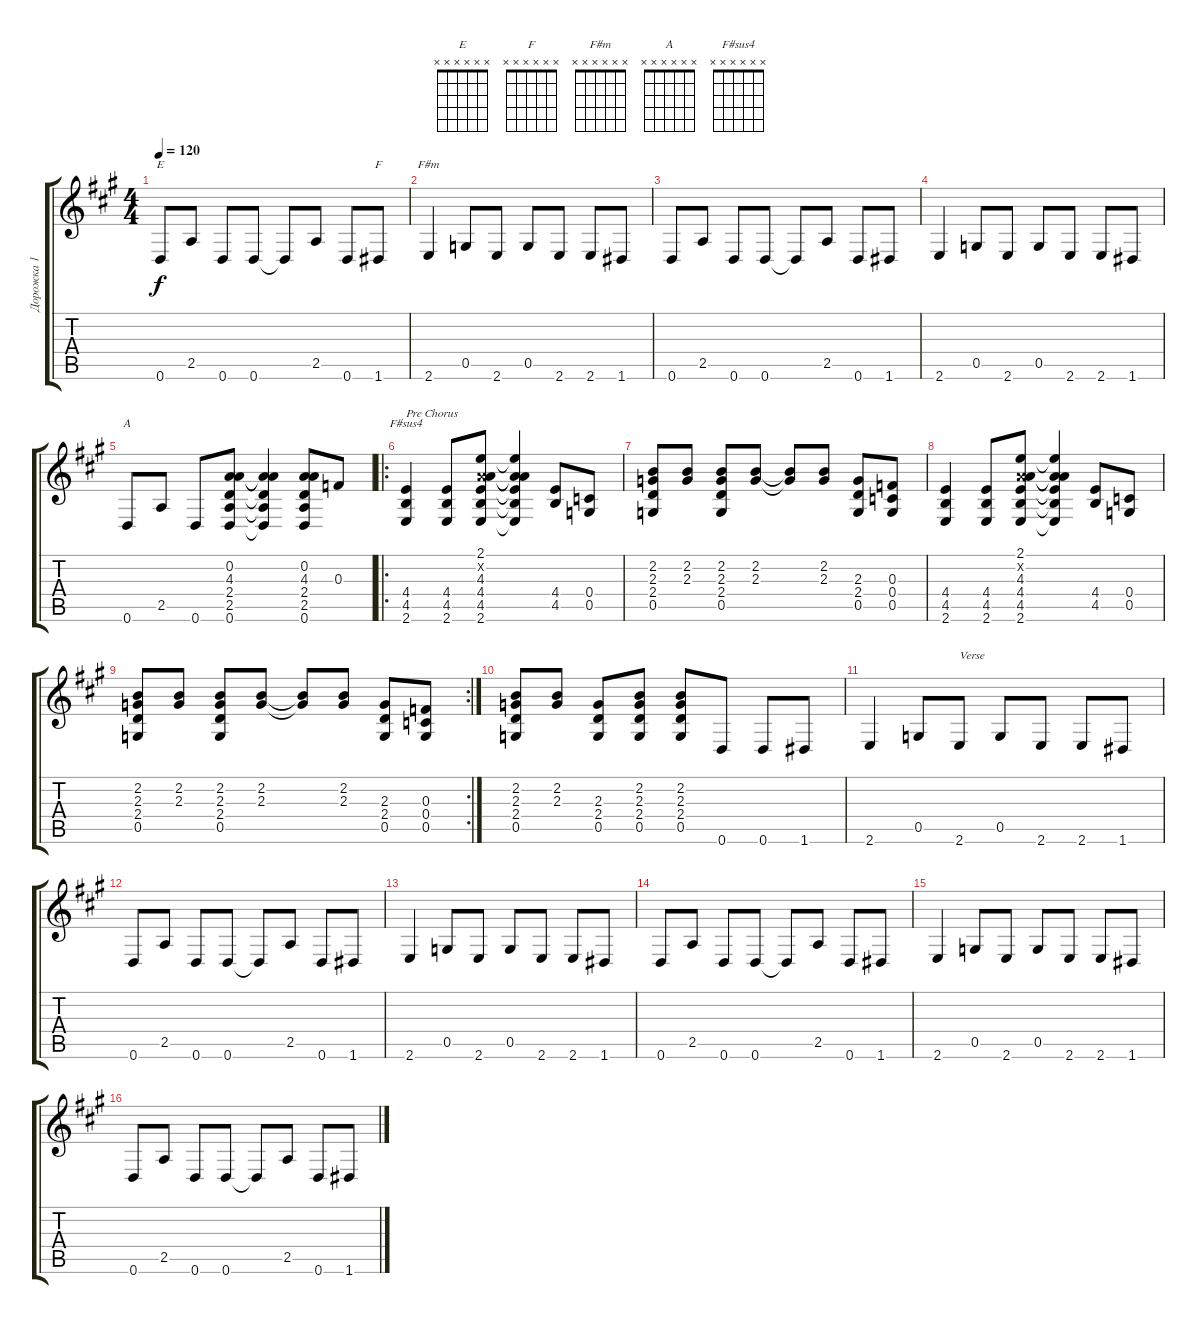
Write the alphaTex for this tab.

\track ("Дорожка 1" "Дорожка 1") {instrument electricguitarclean}
\staff {score tabs}
\tuning (D4 A3 F3 C3 G2 D2) {hide}
\chord ("E" x x x x x x)
\chord ("F" x x x x x x)
\chord ("F#m" x x x x x x)
\chord ("A" x x x x x x)
\chord ("F#sus4" x x x x x x)
\ts (4 4)
\tempo 120
\clef g2
\ks a
0.6.8{ch "E" dy f} 2.5.8 0.6.8 0.6.8 0.6{t}.8 2.5.8 0.6.8 1.6.8{ch "F"} |
2.6.4{ch "F#m"} 0.5.8 2.6.8 0.5.8 2.6.8 2.6.8 1.6.8 |
0.6.8 2.5.8 0.6.8 0.6.8 0.6{t}.8 2.5.8 0.6.8 1.6.8 |
2.6.4 0.5.8 2.6.8 0.5.8 2.6.8 2.6.8 1.6.8 |
0.6.8{ch "A"} 2.5.8 0.6.8 (0.2 4.3 2.4 2.5 0.6).8 (0.2{t} 4.3{t} 2.4{t} 2.5{t} 0.6{t}).4 (0.2 4.3 2.4 2.5 0.6).8 0.3.8 |
\ro
(4.4 4.5 2.6).4{ch "F#sus4" txt "Pre Chorus"} (4.4 4.5 2.6).8 (2.1 0.2{x} 4.3 4.4 4.5 2.6).8 (2.1{t} 0.2{t} 4.3{t} 4.4{t} 4.5{t} 2.6{t}).4 (4.4 4.5).8 (0.4 0.5).8 |
(2.2 2.3 2.4 0.5).8 (2.2 2.3).8 (2.2 2.3 2.4 0.5).8 (2.2 2.3).8 (2.2{t} 2.3{t}).8 (2.2 2.3).8 (2.3 2.4 0.5).8 (0.3 0.4 0.5).8 |
(4.4 4.5 2.6).4 (4.4 4.5 2.6).8 (2.1 0.2{x} 4.3 4.4 4.5 2.6).8 (2.1{t} 0.2{t} 4.3{t} 4.4{t} 4.5{t} 2.6{t}).4 (4.4 4.5).8 (0.4 0.5).8 |
\rc 2
(2.2 2.3 2.4 0.5).8 (2.2 2.3).8 (2.2 2.3 2.4 0.5).8 (2.2 2.3).8 (2.2{t} 2.3{t}).8 (2.2 2.3).8 (2.3 2.4 0.5).8 (0.3 0.4 0.5).8 |
(2.2 2.3 2.4 0.5).8 (2.2 2.3).8 (2.3 2.4 0.5).8 (2.2 2.3 2.4 0.5).8 (2.2 2.3 2.4 0.5).8 0.6.8 0.6.8 1.6.8 |
2.6.4 0.5.8 2.6.8{txt "Verse"} 0.5.8 2.6.8 2.6.8 1.6.8 |
0.6.8 2.5.8 0.6.8 0.6.8 0.6{t}.8 2.5.8 0.6.8 1.6.8 |
2.6.4 0.5.8 2.6.8 0.5.8 2.6.8 2.6.8 1.6.8 |
0.6.8 2.5.8 0.6.8 0.6.8 0.6{t}.8 2.5.8 0.6.8 1.6.8 |
2.6.4 0.5.8 2.6.8 0.5.8 2.6.8 2.6.8 1.6.8 |
0.6.8 2.5.8 0.6.8 0.6.8 0.6{t}.8 2.5.8 0.6.8 1.6.8
